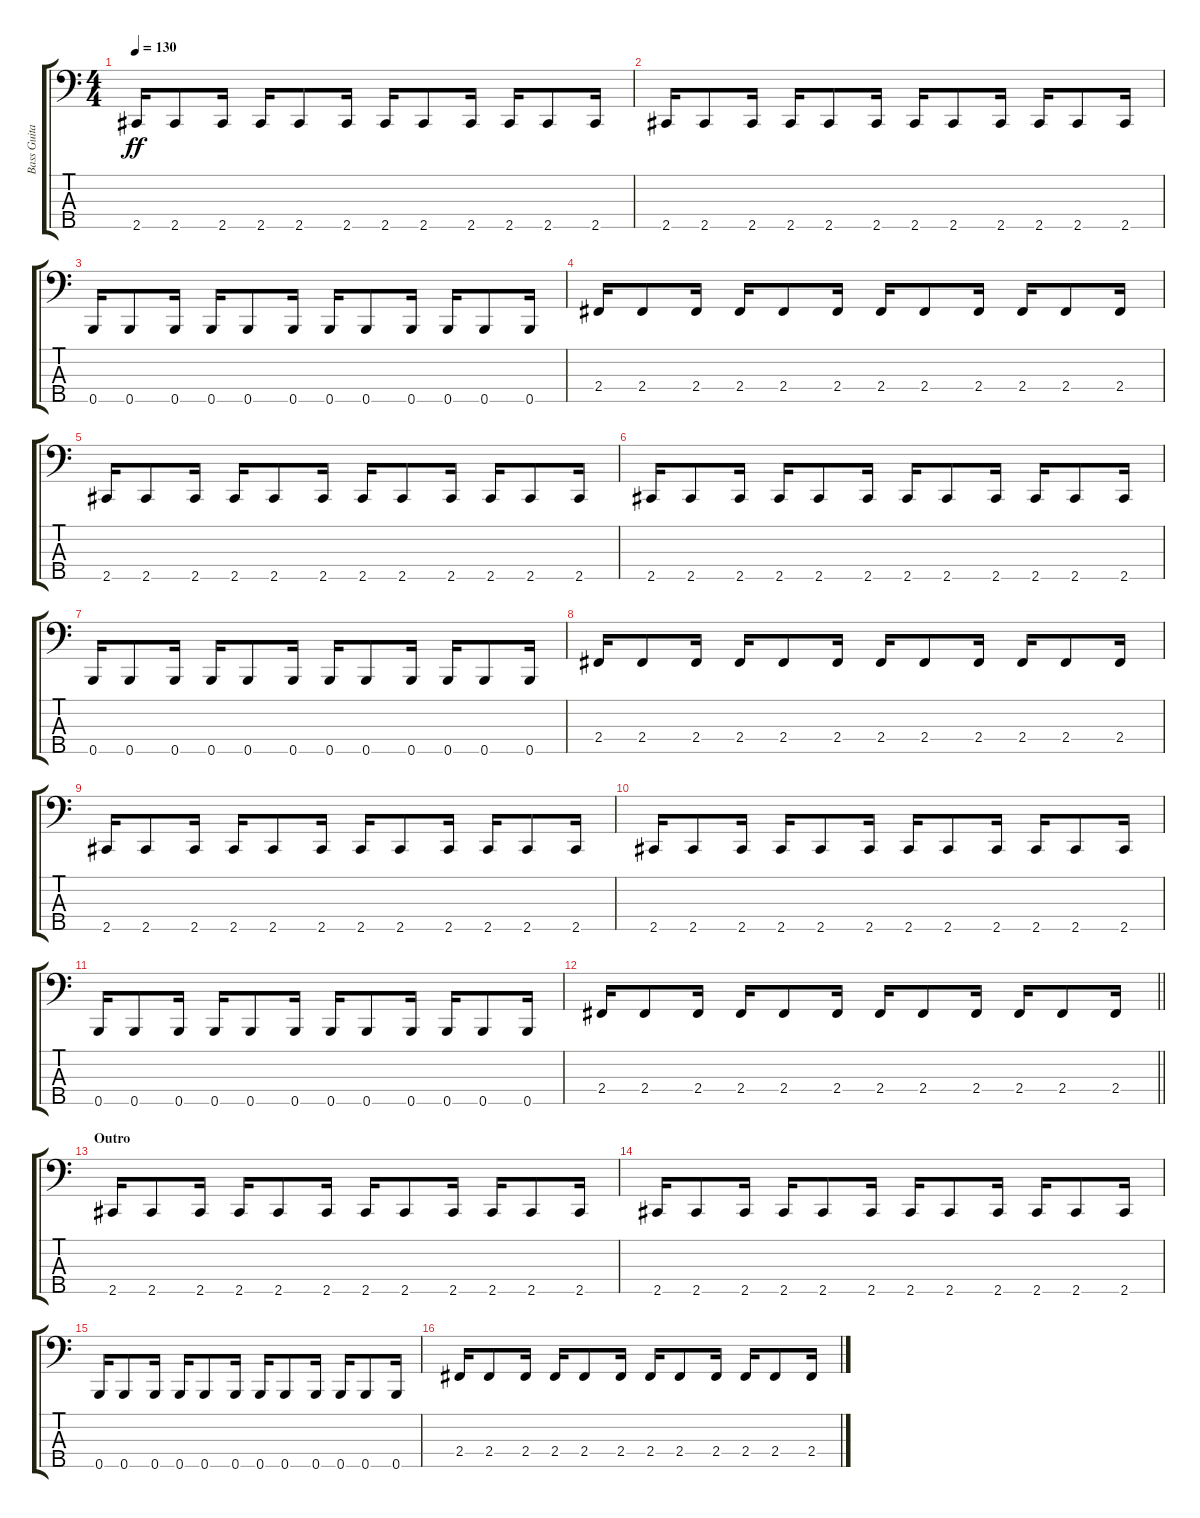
\track ("Bass Guitar" "Bass Guita") {instrument electricbasspick}
\staff {score tabs}
\tuning (G2 D2 A1 E1 B0) {hide}
\ts (4 4)
\tempo 130
\clef f4
\ks c
2.5.16{dy ff} 2.5.8 2.5.16 2.5.16 2.5.8 2.5.16 2.5.16 2.5.8 2.5.16 2.5.16 2.5.8 2.5.16 |
2.5.16 2.5.8 2.5.16 2.5.16 2.5.8 2.5.16 2.5.16 2.5.8 2.5.16 2.5.16 2.5.8 2.5.16 |
0.5.16 0.5.8 0.5.16 0.5.16 0.5.8 0.5.16 0.5.16 0.5.8 0.5.16 0.5.16 0.5.8 0.5.16 |
2.4.16 2.4.8 2.4.16 2.4.16 2.4.8 2.4.16 2.4.16 2.4.8 2.4.16 2.4.16 2.4.8 2.4.16 |
2.5.16 2.5.8 2.5.16 2.5.16 2.5.8 2.5.16 2.5.16 2.5.8 2.5.16 2.5.16 2.5.8 2.5.16 |
2.5.16 2.5.8 2.5.16 2.5.16 2.5.8 2.5.16 2.5.16 2.5.8 2.5.16 2.5.16 2.5.8 2.5.16 |
0.5.16 0.5.8 0.5.16 0.5.16 0.5.8 0.5.16 0.5.16 0.5.8 0.5.16 0.5.16 0.5.8 0.5.16 |
2.4.16 2.4.8 2.4.16 2.4.16 2.4.8 2.4.16 2.4.16 2.4.8 2.4.16 2.4.16 2.4.8 2.4.16 |
2.5.16 2.5.8 2.5.16 2.5.16 2.5.8 2.5.16 2.5.16 2.5.8 2.5.16 2.5.16 2.5.8 2.5.16 |
2.5.16 2.5.8 2.5.16 2.5.16 2.5.8 2.5.16 2.5.16 2.5.8 2.5.16 2.5.16 2.5.8 2.5.16 |
0.5.16 0.5.8 0.5.16 0.5.16 0.5.8 0.5.16 0.5.16 0.5.8 0.5.16 0.5.16 0.5.8 0.5.16 |
\barLineRight lightlight
2.4.16 2.4.8 2.4.16 2.4.16 2.4.8 2.4.16 2.4.16 2.4.8 2.4.16 2.4.16 2.4.8 2.4.16 |
\section ("" "Outro")
2.5.16 2.5.8 2.5.16 2.5.16 2.5.8 2.5.16 2.5.16 2.5.8 2.5.16 2.5.16 2.5.8 2.5.16 |
2.5.16 2.5.8 2.5.16 2.5.16 2.5.8 2.5.16 2.5.16 2.5.8 2.5.16 2.5.16 2.5.8 2.5.16 |
0.5.16 0.5.8 0.5.16 0.5.16 0.5.8 0.5.16 0.5.16 0.5.8 0.5.16 0.5.16 0.5.8 0.5.16 |
2.4.16 2.4.8 2.4.16 2.4.16 2.4.8 2.4.16 2.4.16 2.4.8 2.4.16 2.4.16 2.4.8 2.4.16
